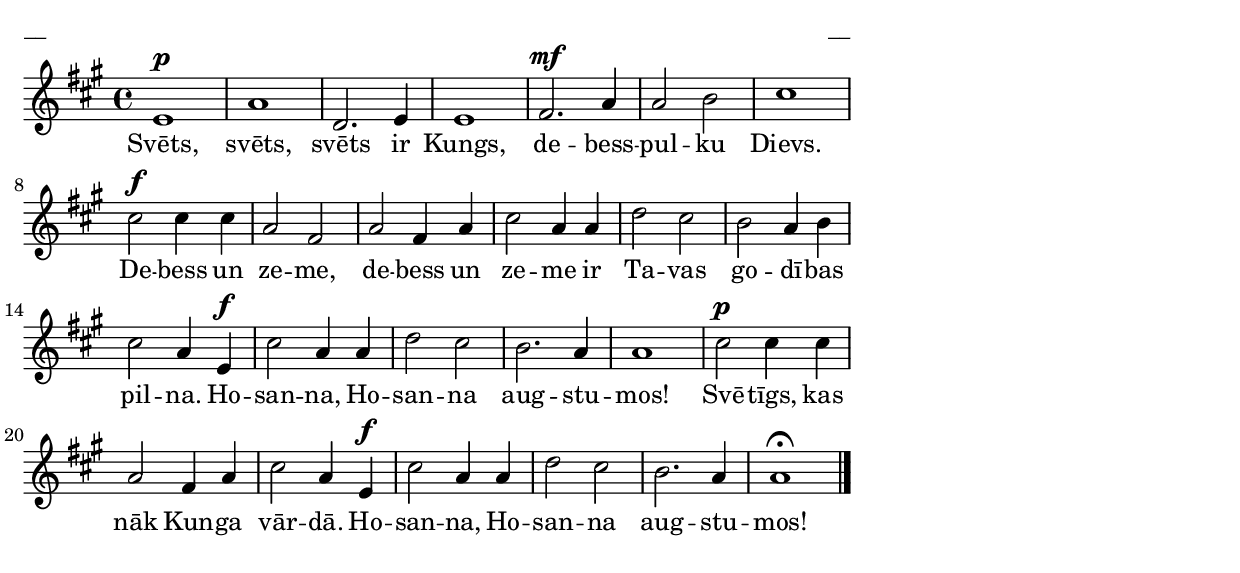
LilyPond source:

\version "2.13.18"


\paper {
line-width = 14\cm
left-margin = 0.4\cm
between-system-padding = 0.1\cm
between-system-space = 0.1\cm
}

\layout {
indent = #0
ragged-last = ##f
}

voiceA = \relative c'{
\clef "treble"
\key a \major
\time 4/4
\dynamicUp
e1\p | a | d,2. e4 | e1 | fis2.\mf a4 | a2 b | cis1 |
cis2\f cis4 cis | a2 fis | a fis4 a | cis2 a4 a | d2 cis | b a4 b | cis2 a4
e\f | cis'2 a4 a | d2 cis | b2. a4 | a1 |
cis2\p cis4 cis | a2 fis4 a | cis2 a4 e\f | cis'2 a4 a | d2 cis | b2. a4 | a1\fermata \bar "|."
}

lyricA = \lyricmode {
Svēts, svēts, svēts ir Kungs, de -- bess -- pul -- ku Dievs.
De -- bess un ze -- me, de -- bess un ze -- me ir Ta -- vas go -- dī -- bas pil -- na.
Ho -- san -- na, Ho -- san -- na aug -- stu -- mos!
Svē -- tīgs, kas nāk Kun -- ga vār -- dā. Ho -- san -- na, Ho -- san -- na aug -- stu -- mos!
}

fullScore = <<
%\new ChordNames { \chordsA }
\new Staff {
<<
\new Voice = "voiceA" { \oneVoice \autoBeamOff \voiceA }
\lyricsto "voiceA" \new Lyrics  \lyricA
>>
}
>>


\score {
\fullScore
\header { piece = "__" opus = "__" }
}
\markup { \with-color #(x11-color 'white) \sans \smaller "aaa" }
\score {
\unfoldRepeats
\fullScore
\midi {
\context { \Staff \remove "Staff_performer" }
\context { \Voice \consists "Staff_performer" }
}
}